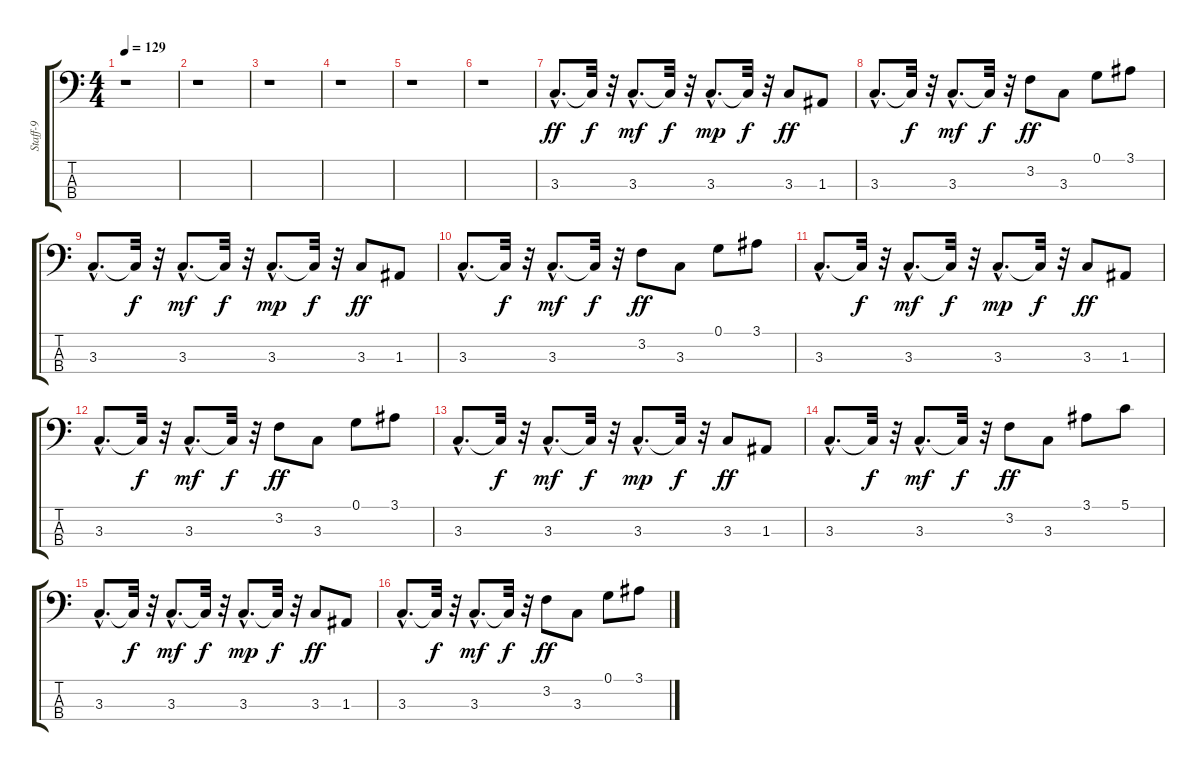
\track ("Staff-9" "Staff-9") {instrument acousticbass}
\staff {score tabs}
\tuning (G2 D2 A1 E1) {hide}
\ts (4 4)
\tempo 129
\clef f4
\ks c
r.1{dy f} |
r.1 |
r.1 |
r.1 |
r.1 |
r.1 |
3.3{hac}.8{d dy ff instrument acousticbass} 3.3{t}.32{dy f} r.32 3.3{hac}.8{d dy mf} 3.3{t}.32{dy f} r.32 3.3{hac}.8{d dy mp} 3.3{t}.32{dy f} r.32 3.3.8{dy ff} 1.3.8 |
3.3{hac}.8{d} 3.3{t}.32{dy f} r.32 3.3{hac}.8{d dy mf} 3.3{t}.32{dy f} r.32 3.2.8{dy ff} 3.3.8 0.1.8 3.1.8 |
3.3{hac}.8{d} 3.3{t}.32{dy f} r.32 3.3{hac}.8{d dy mf} 3.3{t}.32{dy f} r.32 3.3{hac}.8{d dy mp} 3.3{t}.32{dy f} r.32 3.3.8{dy ff} 1.3.8 |
3.3{hac}.8{d} 3.3{t}.32{dy f} r.32 3.3{hac}.8{d dy mf} 3.3{t}.32{dy f} r.32 3.2.8{dy ff} 3.3.8 0.1.8 3.1.8 |
3.3{hac}.8{d} 3.3{t}.32{dy f} r.32 3.3{hac}.8{d dy mf} 3.3{t}.32{dy f} r.32 3.3{hac}.8{d dy mp} 3.3{t}.32{dy f} r.32 3.3.8{dy ff} 1.3.8 |
3.3{hac}.8{d} 3.3{t}.32{dy f} r.32 3.3{hac}.8{d dy mf} 3.3{t}.32{dy f} r.32 3.2.8{dy ff} 3.3.8 0.1.8 3.1.8 |
3.3{hac}.8{d} 3.3{t}.32{dy f} r.32 3.3{hac}.8{d dy mf} 3.3{t}.32{dy f} r.32 3.3{hac}.8{d dy mp} 3.3{t}.32{dy f} r.32 3.3.8{dy ff} 1.3.8 |
3.3{hac}.8{d} 3.3{t}.32{dy f} r.32 3.3{hac}.8{d dy mf} 3.3{t}.32{dy f} r.32 3.2.8{dy ff} 3.3.8 3.1.8 5.1.8 |
3.3{hac}.8{d} 3.3{t}.32{dy f} r.32 3.3{hac}.8{d dy mf} 3.3{t}.32{dy f} r.32 3.3{hac}.8{d dy mp} 3.3{t}.32{dy f} r.32 3.3.8{dy ff} 1.3.8 |
3.3{hac}.8{d} 3.3{t}.32{dy f} r.32 3.3{hac}.8{d dy mf} 3.3{t}.32{dy f} r.32 3.2.8{dy ff} 3.3.8 0.1.8 3.1.8
